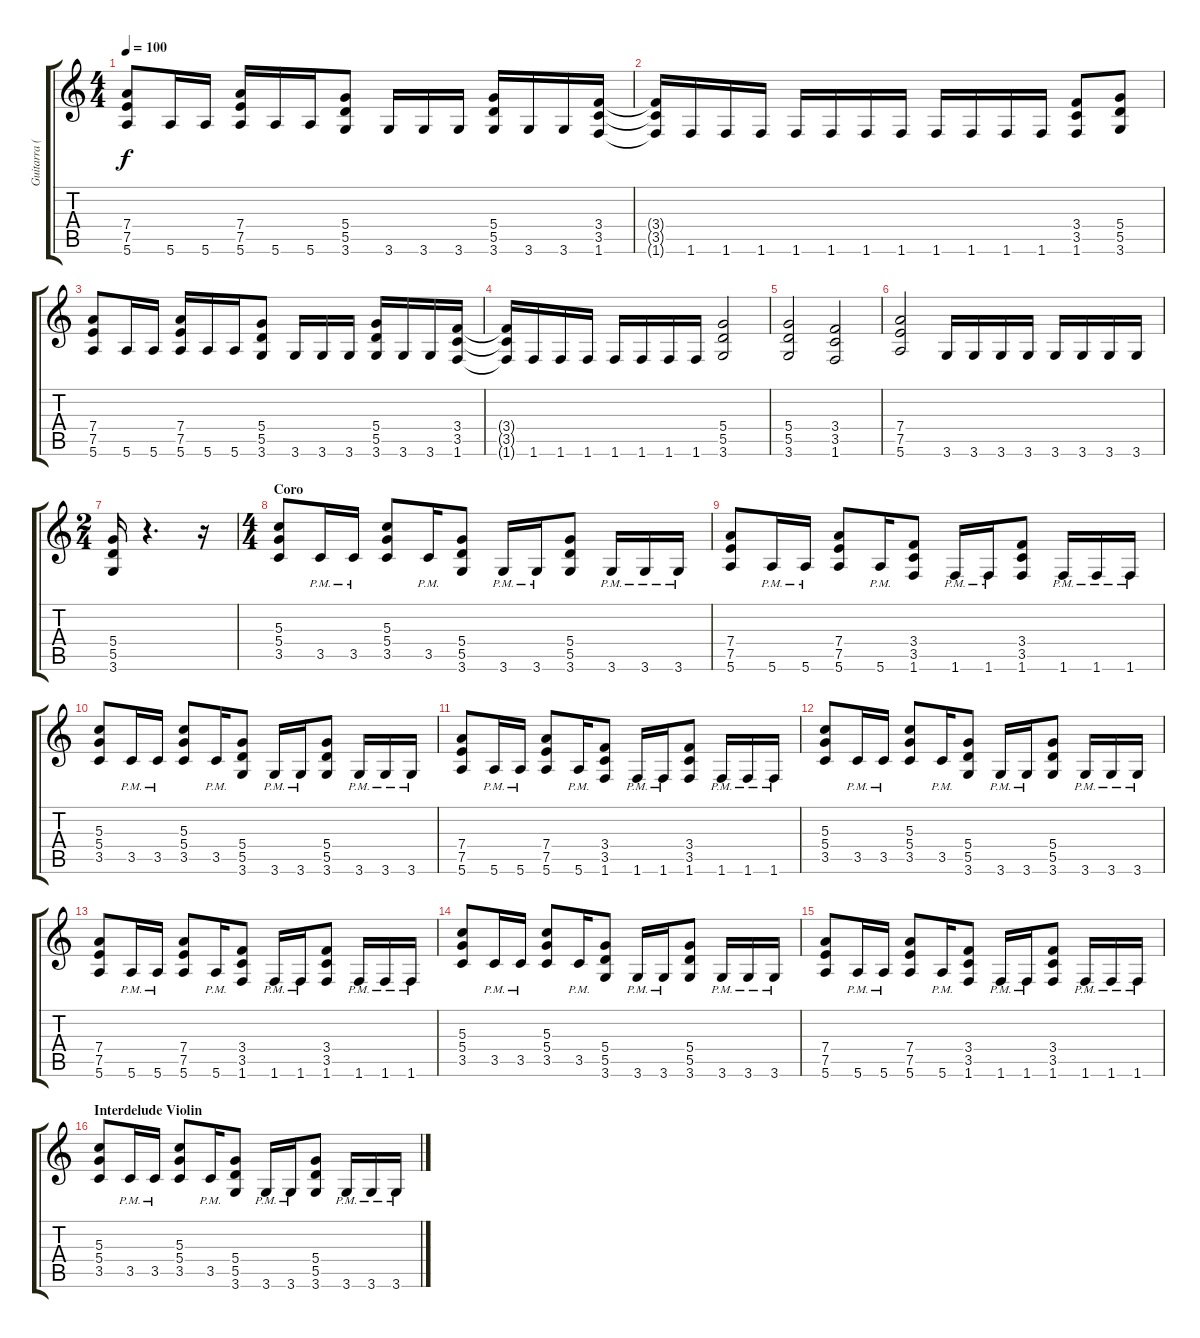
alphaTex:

\track ("Guitarra (Lider)" "Guitarra (") {instrument overdrivenguitar}
\staff {score tabs}
\tuning (E4 B3 G3 D3 A2 E2) {hide}
\ts (4 4)
\tempo 100
\clef g2
\ks c
(7.4 7.5 5.6).8{dy f} 5.6.16 5.6.16 (7.4 7.5 5.6).16 5.6.16 5.6.16 (5.4 5.5 3.6).8 3.6.16 3.6.16 3.6.16 (5.4 5.5 3.6).16 3.6.16 3.6.16 (3.4 3.5 1.6).16 |
(3.4{t} 3.5{t} 1.6{t}).16 1.6.16 1.6.16 1.6.16 1.6.16 1.6.16 1.6.16 1.6.16 1.6.16 1.6.16 1.6.16 1.6.16 (3.4 3.5 1.6).8 (5.4 5.5 3.6).8 |
(7.4 7.5 5.6).8 5.6.16 5.6.16 (7.4 7.5 5.6).16 5.6.16 5.6.16 (5.4 5.5 3.6).8 3.6.16 3.6.16 3.6.16 (5.4 5.5 3.6).16 3.6.16 3.6.16 (3.4 3.5 1.6).16 |
(3.4{t} 3.5{t} 1.6{t}).16 1.6.16 1.6.16 1.6.16 1.6.16 1.6.16 1.6.16 1.6.16 (5.4 5.5 3.6).2 |
(5.4 5.5 3.6).2 (3.4 3.5 1.6).2 |
(7.4 7.5 5.6).2 3.6.16 3.6.16 3.6.16 3.6.16 3.6.16 3.6.16 3.6.16 3.6.16 |
\ts (2 4)
(5.4 5.5 3.6).16 r.4{d} r.16 |
\ts (4 4)
\section ("" "Coro")
(5.3 5.4 3.5).8 3.5{pm}.16 3.5{pm}.16 (5.3 5.4 3.5).8 3.5{pm}.16 (5.4 5.5 3.6).8 3.6{pm}.16 3.6{pm}.16 (5.4 5.5 3.6).8 3.6{pm}.16 3.6{pm}.16 3.6{pm}.16 |
(7.4 7.5 5.6).8 5.6{pm}.16 5.6{pm}.16 (7.4 7.5 5.6).8 5.6{pm}.16 (3.4 3.5 1.6).8 1.6{pm}.16 1.6{pm}.16 (3.4 3.5 1.6).8 1.6{pm}.16 1.6{pm}.16 1.6{pm}.16 |
(5.3 5.4 3.5).8 3.5{pm}.16 3.5{pm}.16 (5.3 5.4 3.5).8 3.5{pm}.16 (5.4 5.5 3.6).8 3.6{pm}.16 3.6{pm}.16 (5.4 5.5 3.6).8 3.6{pm}.16 3.6{pm}.16 3.6{pm}.16 |
(7.4 7.5 5.6).8 5.6{pm}.16 5.6{pm}.16 (7.4 7.5 5.6).8 5.6{pm}.16 (3.4 3.5 1.6).8 1.6{pm}.16 1.6{pm}.16 (3.4 3.5 1.6).8 1.6{pm}.16 1.6{pm}.16 1.6{pm}.16 |
(5.3 5.4 3.5).8 3.5{pm}.16 3.5{pm}.16 (5.3 5.4 3.5).8 3.5{pm}.16 (5.4 5.5 3.6).8 3.6{pm}.16 3.6{pm}.16 (5.4 5.5 3.6).8 3.6{pm}.16 3.6{pm}.16 3.6{pm}.16 |
(7.4 7.5 5.6).8 5.6{pm}.16 5.6{pm}.16 (7.4 7.5 5.6).8 5.6{pm}.16 (3.4 3.5 1.6).8 1.6{pm}.16 1.6{pm}.16 (3.4 3.5 1.6).8 1.6{pm}.16 1.6{pm}.16 1.6{pm}.16 |
(5.3 5.4 3.5).8 3.5{pm}.16 3.5{pm}.16 (5.3 5.4 3.5).8 3.5{pm}.16 (5.4 5.5 3.6).8 3.6{pm}.16 3.6{pm}.16 (5.4 5.5 3.6).8 3.6{pm}.16 3.6{pm}.16 3.6{pm}.16 |
(7.4 7.5 5.6).8 5.6{pm}.16 5.6{pm}.16 (7.4 7.5 5.6).8 5.6{pm}.16 (3.4 3.5 1.6).8 1.6{pm}.16 1.6{pm}.16 (3.4 3.5 1.6).8 1.6{pm}.16 1.6{pm}.16 1.6{pm}.16 |
\section ("" "Interdelude Violin")
(5.3 5.4 3.5).8 3.5{pm}.16 3.5{pm}.16 (5.3 5.4 3.5).8 3.5{pm}.16 (5.4 5.5 3.6).8 3.6{pm}.16 3.6{pm}.16 (5.4 5.5 3.6).8 3.6{pm}.16 3.6{pm}.16 3.6{pm}.16
